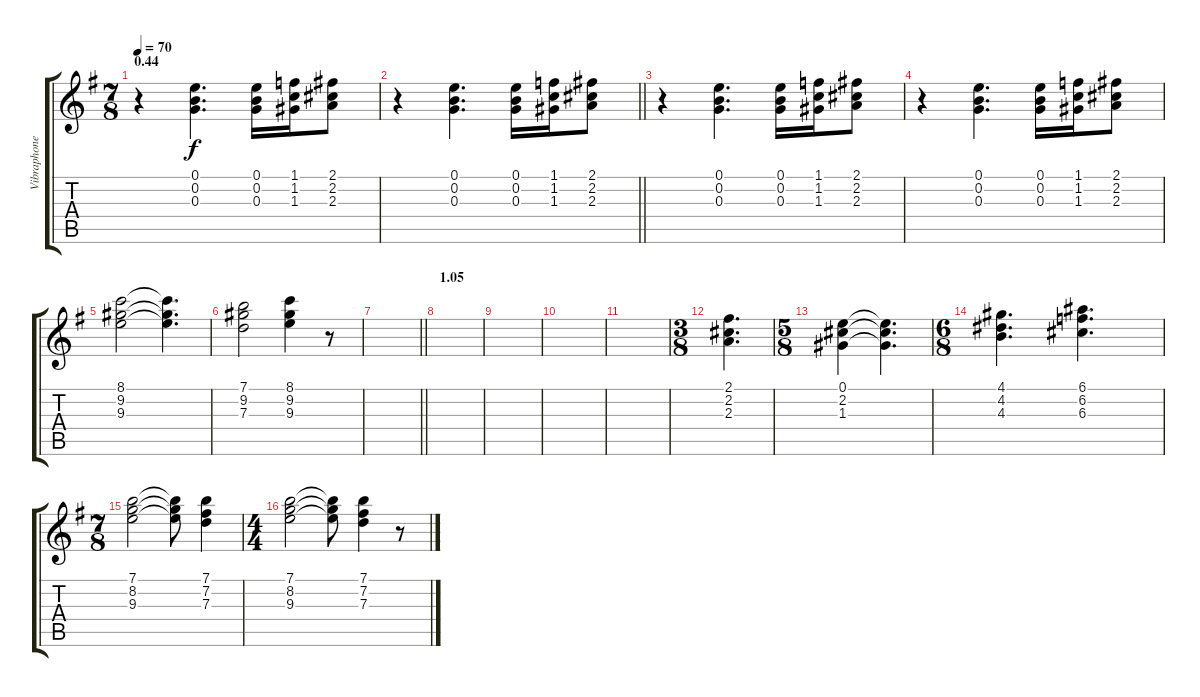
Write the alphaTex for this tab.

\track ("Vibraphone (+12)" "Vibraphone") {instrument vibraphone}
\staff {score tabs}
\tuning (E5 B4 G4 D4 A3 E3) {hide}
\ts (7 8)
\section ("" "0.44")
\tempo 70
\clef g2
\ks g
r.4{dy f} (0.1 0.2 0.3).4{d} (0.1 0.2 0.3).16 (1.1 1.2 1.3).16 (2.1 2.2 2.3).8 |
\barLineRight lightlight
r.4 (0.1 0.2 0.3).4{d} (0.1 0.2 0.3).16 (1.1 1.2 1.3).16 (2.1 2.2 2.3).8 |
r.4 (0.1 0.2 0.3).4{d} (0.1 0.2 0.3).16 (1.1 1.2 1.3).16 (2.1 2.2 2.3).8 |
r.4 (0.1 0.2 0.3).4{d} (0.1 0.2 0.3).16 (1.1 1.2 1.3).16 (2.1 2.2 2.3).8 |
(8.1 9.2 9.3).2 (8.1{t} 9.2{t} 9.3{t}).4{d} |
(7.1 9.2 7.3).2 (8.1 9.2 9.3).4 r.8 |
\barLineRight lightlight
|
\section ("" "1.05")
|
|
|
|
\ts (3 8)
(2.1 2.2 2.3).4{d} |
\ts (5 8)
(0.1 2.2 1.3).4 (0.1{t} 2.2{t} 1.3{t}).4{d} |
\ts (6 8)
(4.1 4.2 4.3).4{d} (6.1 6.2 6.3).4{d} |
\ts (7 8)
(7.1 8.2 9.3).2 (7.1{t} 8.2{t} 9.3{t}).8 (7.1 7.2 7.3).4 |
\ts (4 4)
(7.1 8.2 9.3).2 (7.1{t} 8.2{t} 9.3{t}).8 (7.1 7.2 7.3).4 r.8
